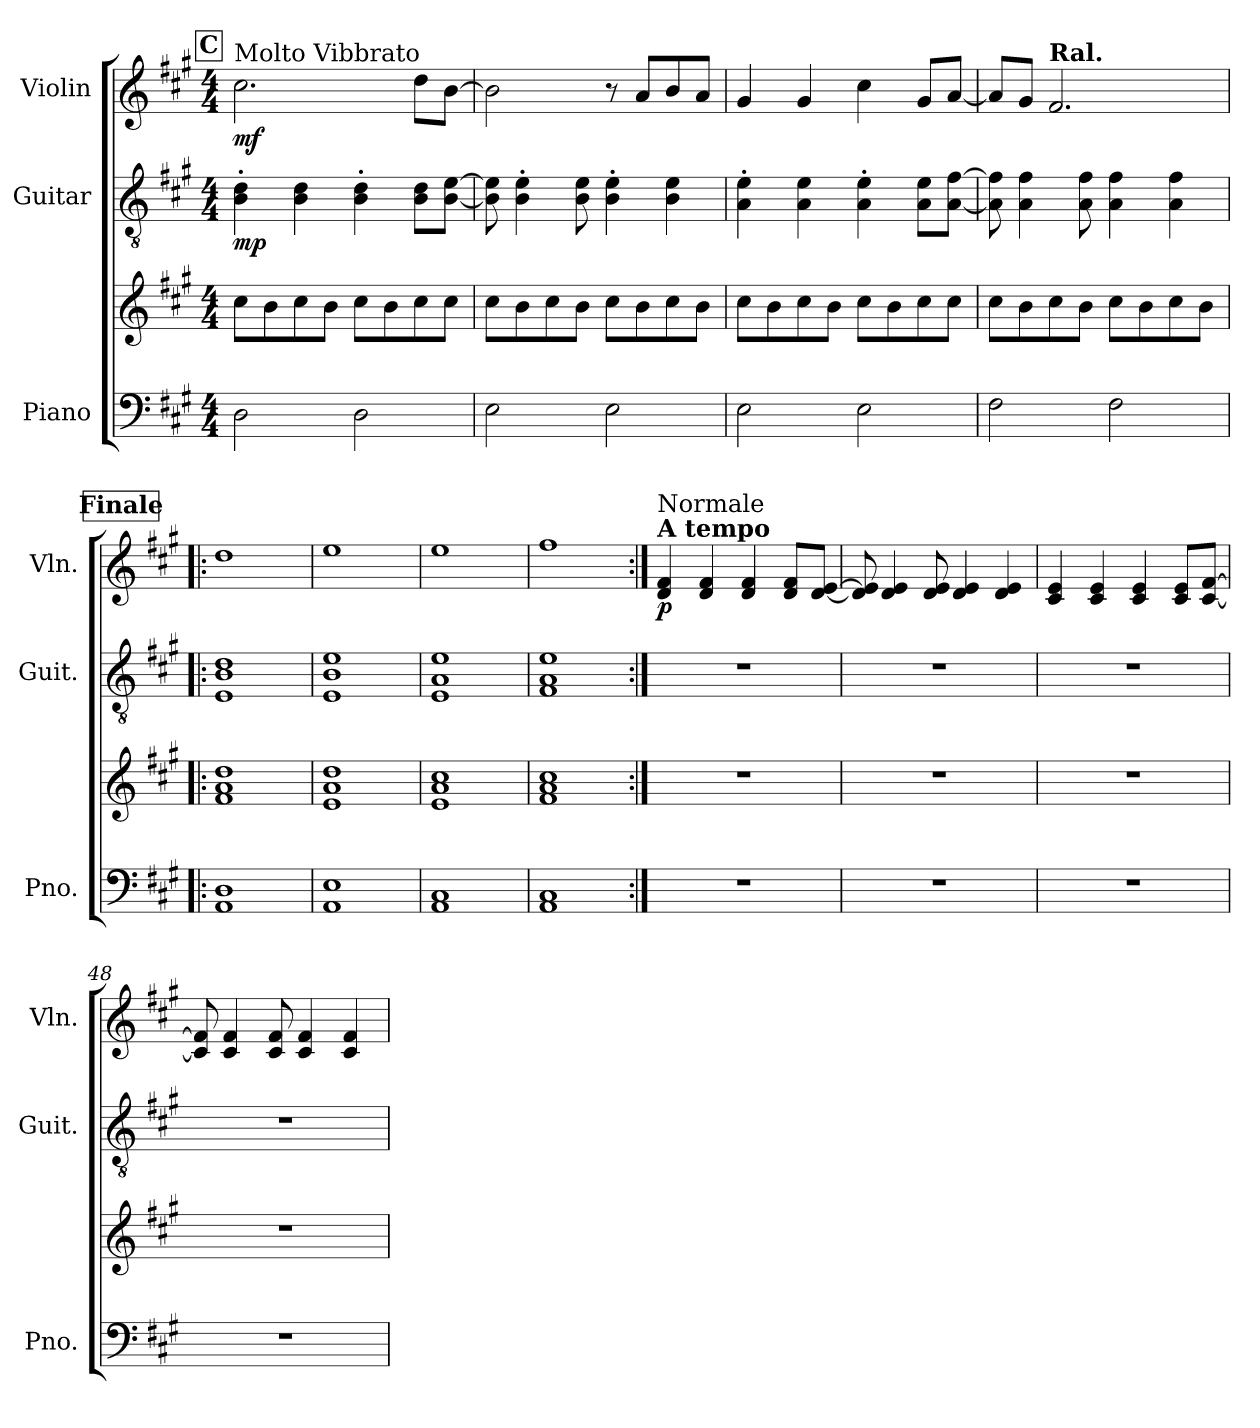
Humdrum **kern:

**kern	**kern	**dynam	**kern	**dynam	**kern	**dynam
*part3	*part3	*part3	*part2	*part2	*part1	*part1
*staff4	*staff3	*staff3/4	*staff2	*staff2	*staff1	*staff1
*I"Piano	*	*	*I"Guitar	*	*I"Violin	*
*I'Pno.	*	*	*I'Guit.	*	*I'Vln.	*
*clefF4	*clefG2	*	*clefGv2	*	*clefG2	*
*k[f#c#g#]	*k[f#c#g#]	*	*k[f#c#g#]	*	*k[f#c#g#]	*
*M4/4	*M4/4	*	*M4/4	*	*M4/4	*
!!LO:REH:place=s1:a:B:fs=14:t=C
=37	=37	=37	=37	=37	=37	=37
!	!	!	!	!	!LO:TX:a:t=Molto Vibbrato	!
!	!	!LO:DY:b=2	!	!	!	!
!	!	!LO:DY:n=1:b	!	!LO:DY:b	!	!LO:DY:b
2D\	8cc#\L	mp mp	4B\' 4d\'	mp	2.cc#\	mf
.	8b\	.	.	.	.	.
.	8cc#\	.	4B\ 4d\	.	.	.
.	8b\J	.	.	.	.	.
2D\	8cc#\L	.	4B\' 4d\'	.	.	.
.	8b\	.	.	.	.	.
.	8cc#\	.	8B\ 8d\L	.	8dd\L	.
.	8cc#\J	.	[8B\ [8e\J	.	[8b\J	.
!!LO:LB:g=z
=38	=38	=38	=38	=38	=38	=38
2E\	8cc#\L	.	8B\] 8e\]	.	2b\]	.
.	8b\	.	4B\' 4e\'	.	.	.
.	8cc#\	.	.	.	.	.
.	8b\J	.	8B\ 8e\	.	.	.
2E\	8cc#\L	.	4B\' 4e\'	.	8r	.
.	8b\	.	.	.	8a/L	.
.	8cc#\	.	4B\ 4e\	.	8b/	.
.	8b\J	.	.	.	8a/J	.
=39	=39	=39	=39	=39	=39	=39
2E\	8cc#\L	.	4A\' 4e\'	.	4g#/	.
.	8b\	.	.	.	.	.
.	8cc#\	.	4A\ 4e\	.	4g#/	.
.	8b\J	.	.	.	.	.
2E\	8cc#\L	.	4A\' 4e\'	.	4cc#\	.
.	8b\	.	.	.	.	.
.	8cc#\	.	8A\ 8e\L	.	8g#/L	.
.	8cc#\J	.	[8A\ [8f#\J	.	[8a/J	.
=40	=40	=40	=40	=40	=40	=40
2F#\	8cc#\L	.	8A\] 8f#\]	.	8a/L]	.
.	8b\	.	4A\ 4f#\	.	8g#/J	.
!	!	!	!	!	!LO:TX:a:B:t=Ral.	!
.	8cc#\	.	.	.	2.f#/	.
.	8b\J	.	8A\ 8f#\	.	.	.
2F#\	8cc#\L	.	4A\ 4f#\	.	.	.
.	8b\	.	.	.	.	.
.	8cc#\	.	4A\ 4f#\	.	.	.
.	8b\J	.	.	.	.	.
!!LO:REH:place=s1:a:B:fs=14:t=Finale
=41!|:	=41!|:	=41!|:	=41!|:	=41!|:	=41!|:	=41!|:
1AA 1D	1f# 1a 1dd	.	1E 1B 1d	.	1dd	.
=42	=42	=42	=42	=42	=42	=42
1AA 1E	1e 1a 1dd	.	1E 1B 1e	.	1ee	.
=43	=43	=43	=43	=43	=43	=43
1AA 1C#	1e 1a 1cc#	.	1E 1A 1e	.	1ee	.
=44	=44	=44	=44	=44	=44	=44
1AA 1C#	1f# 1a 1cc#	.	1F# 1A 1e	.	1ff#	.
!!LO:PB:g=z
=45:|!	=45:|!	=45:|!	=45:|!	=45:|!	=45:|!	=45:|!
!	!	!	!	!	!LO:TX:a:B:t=A tempo	!
!	!	!	!	!	!LO:TX:a:t=Normale	!
!	!	!	!	!	!	!LO:DY:b
1r	1r	.	1r	.	4d/ 4f#/	p
.	.	.	.	.	4d/ 4f#/	.
.	.	.	.	.	4d/ 4f#/	.
.	.	.	.	.	8d/ 8f#/L	.
.	.	.	.	.	[8d/ [8e/J	.
=46	=46	=46	=46	=46	=46	=46
1r	1r	.	1r	.	8d/] 8e/]	.
.	.	.	.	.	4d/ 4e/	.
.	.	.	.	.	8d/ 8e/	.
.	.	.	.	.	4d/ 4e/	.
.	.	.	.	.	4d/ 4e/	.
=47	=47	=47	=47	=47	=47	=47
1r	1r	.	1r	.	4c#/ 4e/	.
.	.	.	.	.	4c#/ 4e/	.
.	.	.	.	.	4c#/ 4e/	.
.	.	.	.	.	8c#/ 8e/L	.
.	.	.	.	.	[8c#/ [8f#/J	.
=48	=48	=48	=48	=48	=48	=48
1r	1r	.	1r	.	8c#/] 8f#/]	.
.	.	.	.	.	4c#/ 4f#/	.
.	.	.	.	.	8c#/ 8f#/	.
.	.	.	.	.	4c#/ 4f#/	.
.	.	.	.	.	4c#/ 4f#/	.
=	=	=	=	=	=	=
*-	*-	*-	*-	*-	*-	*-
